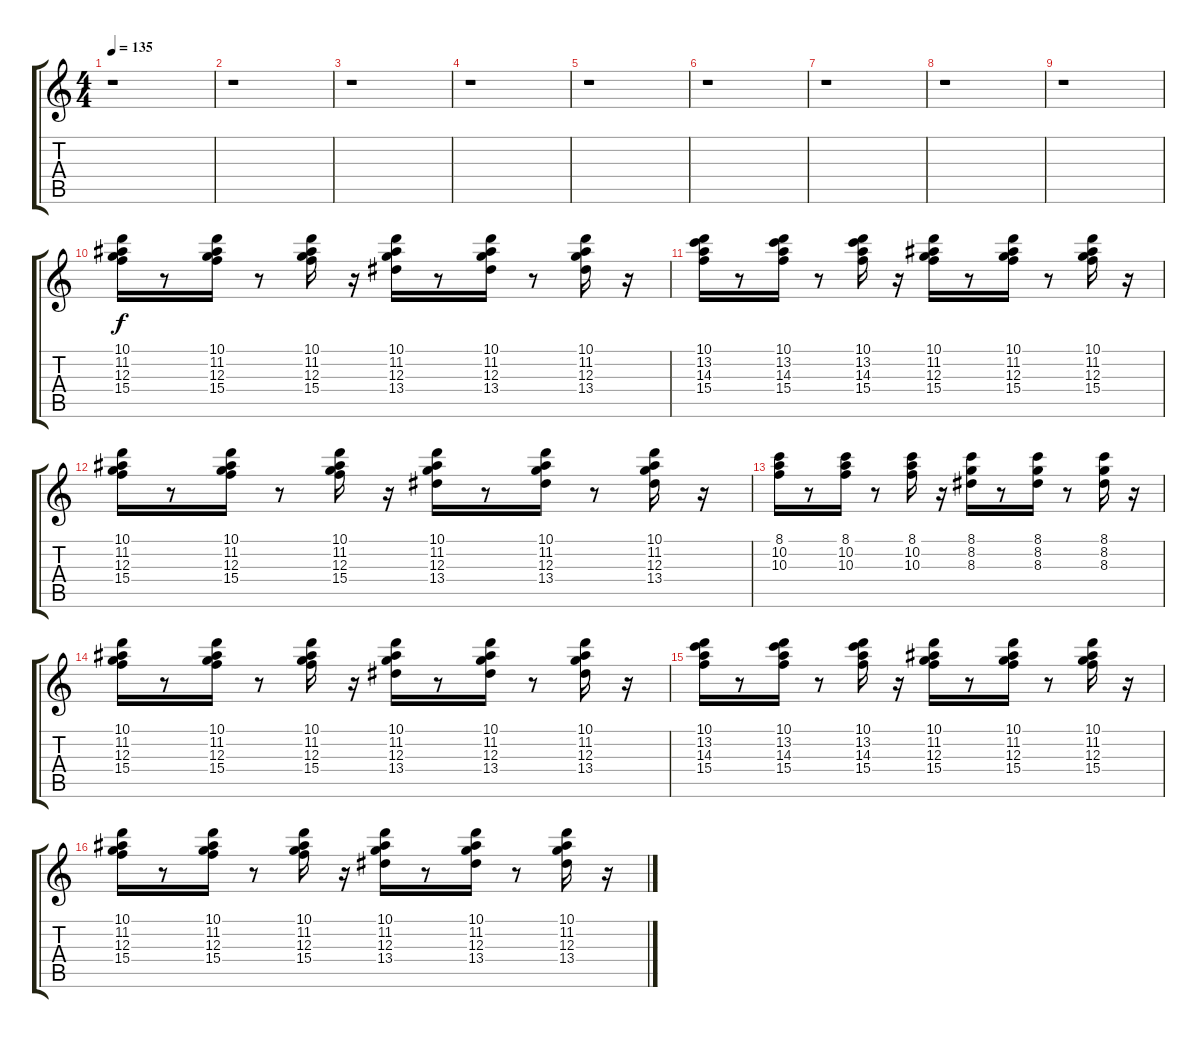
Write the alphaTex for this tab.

\track "" {instrument slapbass2}
\staff {score tabs}
\tuning (E4 B3 G3 D3 A2 E2) {hide}
\ts (4 4)
\tempo 135
\clef g2
\ks c
r.1{dy f} |
r.1 |
r.1 |
r.1 |
r.1 |
r.1 |
r.1 |
r.1 |
r.1 |
(10.1 11.2 12.3 15.4).16 r.8 (10.1 11.2 12.3 15.4).16 r.8 (10.1 11.2 12.3 15.4).16 r.16 (10.1 11.2 12.3 13.4).16 r.8 (10.1 11.2 12.3 13.4).16 r.8 (10.1 11.2 12.3 13.4).16 r.16 |
(10.1 13.2 14.3 15.4).16 r.8 (10.1 13.2 14.3 15.4).16 r.8 (10.1 13.2 14.3 15.4).16 r.16 (10.1 11.2 12.3 15.4).16 r.8 (10.1 11.2 12.3 15.4).16 r.8 (10.1 11.2 12.3 15.4).16 r.16 |
(10.1 11.2 12.3 15.4).16 r.8 (10.1 11.2 12.3 15.4).16 r.8 (10.1 11.2 12.3 15.4).16 r.16 (10.1 11.2 12.3 13.4).16 r.8 (10.1 11.2 12.3 13.4).16 r.8 (10.1 11.2 12.3 13.4).16 r.16 |
(8.1 10.2 10.3).16 r.8 (8.1 10.2 10.3).16 r.8 (8.1 10.2 10.3).16 r.16 (8.1 8.2 8.3).16 r.8 (8.1 8.2 8.3).16 r.8 (8.1 8.2 8.3).16 r.16 |
(10.1 11.2 12.3 15.4).16 r.8 (10.1 11.2 12.3 15.4).16 r.8 (10.1 11.2 12.3 15.4).16 r.16 (10.1 11.2 12.3 13.4).16 r.8 (10.1 11.2 12.3 13.4).16 r.8 (10.1 11.2 12.3 13.4).16 r.16 |
(10.1 13.2 14.3 15.4).16 r.8 (10.1 13.2 14.3 15.4).16 r.8 (10.1 13.2 14.3 15.4).16 r.16 (10.1 11.2 12.3 15.4).16 r.8 (10.1 11.2 12.3 15.4).16 r.8 (10.1 11.2 12.3 15.4).16 r.16 |
(10.1 11.2 12.3 15.4).16 r.8 (10.1 11.2 12.3 15.4).16 r.8 (10.1 11.2 12.3 15.4).16 r.16 (10.1 11.2 12.3 13.4).16 r.8 (10.1 11.2 12.3 13.4).16 r.8 (10.1 11.2 12.3 13.4).16 r.16
